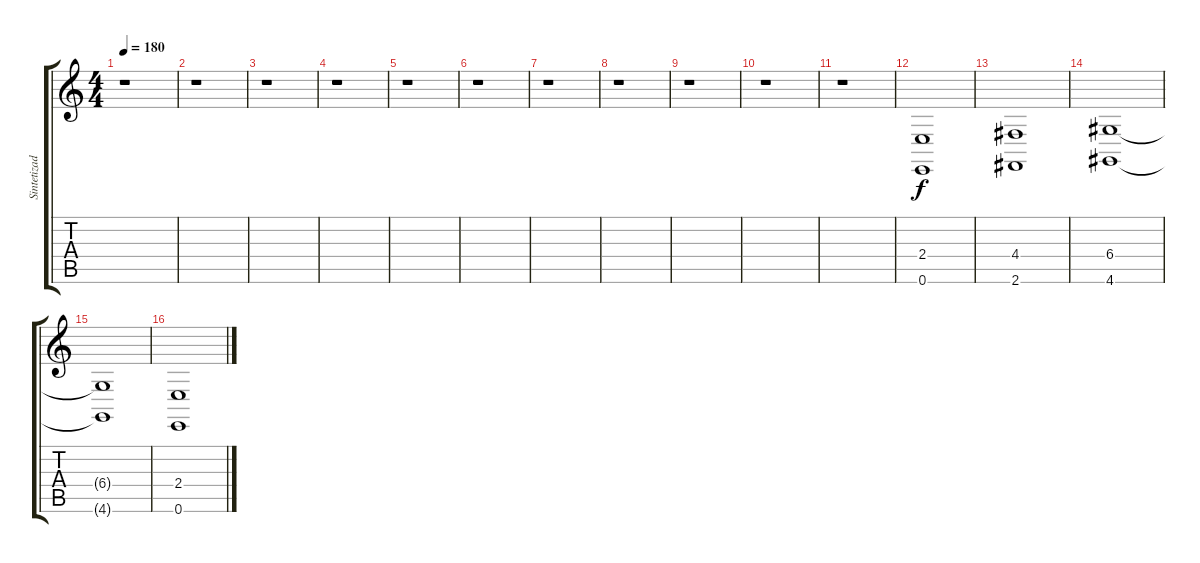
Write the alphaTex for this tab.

\track ("Sintetizador 7" "Sintetizad") {instrument drawbarorgan}
\staff {score tabs}
\tuning (E4 B3 G3 D3 A2 E2) {hide}
\ts (4 4)
\tempo 180
\clef g2
\ks c
r.1{dy f} |
r.1 |
r.1 |
r.1 |
r.1 |
r.1 |
r.1 |
r.1 |
r.1 |
r.1 |
r.1 |
(2.4 0.6).1 |
(4.4 2.6).1 |
(6.4 4.6).1 |
(6.4{t} 4.6{t}).1 |
(2.4 0.6).1
